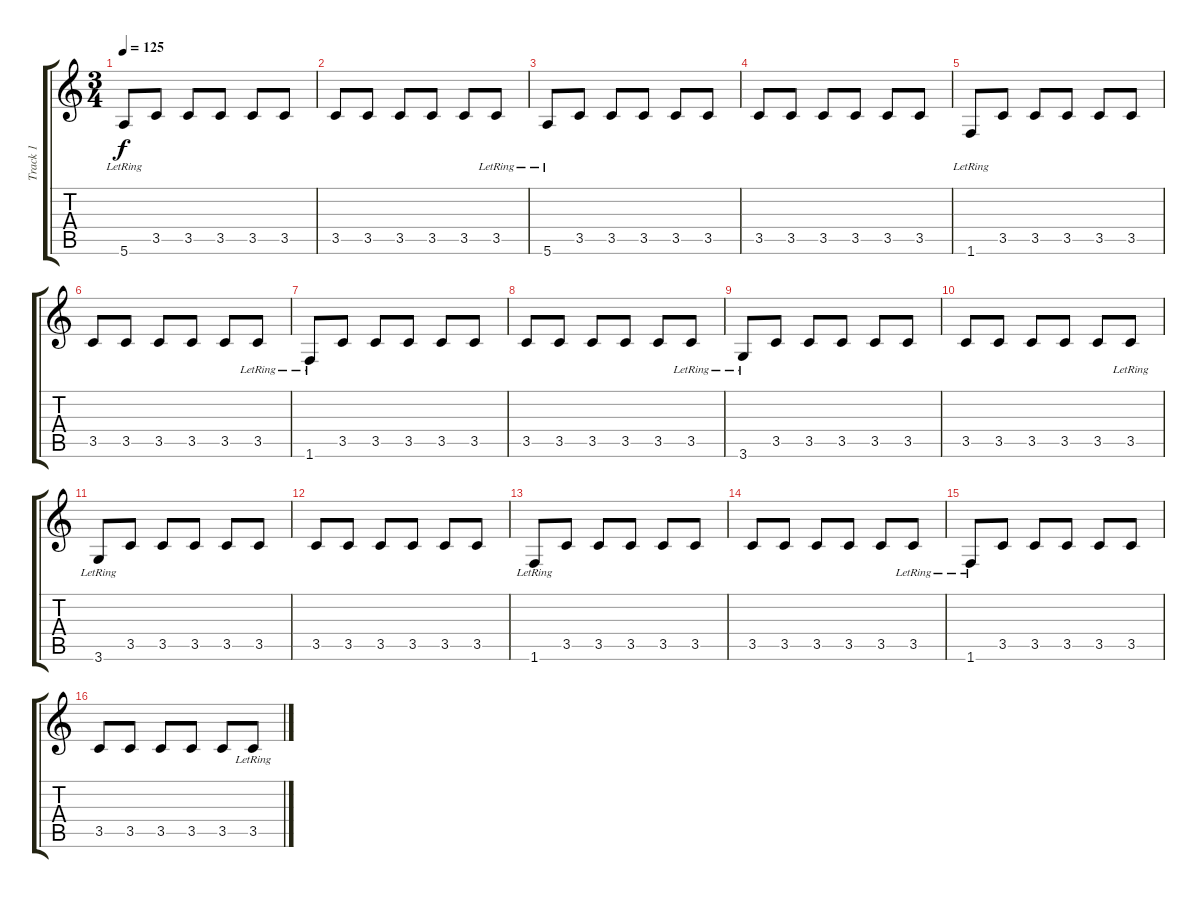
\track ("Track 1" "Track 1") {instrument electricguitarjazz}
\staff {score tabs}
\tuning (E4 B3 G3 D3 A2 E2) {hide}
\ts (3 4)
\tempo 125
\clef g2
\ks c
5.6{lr}.8{dy f} 3.5.8 3.5.8 3.5.8 3.5.8 3.5.8 |
3.5.8 3.5.8 3.5.8 3.5.8 3.5.8 3.5{lr}.8 |
5.6{lr}.8 3.5.8 3.5.8 3.5.8 3.5.8 3.5.8 |
3.5.8 3.5.8 3.5.8 3.5.8 3.5.8 3.5.8 |
1.6{lr}.8 3.5.8 3.5.8 3.5.8 3.5.8 3.5.8 |
3.5.8 3.5.8 3.5.8 3.5.8 3.5.8 3.5{lr}.8 |
1.6{lr}.8 3.5.8 3.5.8 3.5.8 3.5.8 3.5.8 |
3.5.8 3.5.8 3.5.8 3.5.8 3.5.8 3.5{lr}.8 |
3.6{lr}.8 3.5.8 3.5.8 3.5.8 3.5.8 3.5.8 |
3.5.8 3.5.8 3.5.8 3.5.8 3.5.8 3.5{lr}.8 |
3.6{lr}.8 3.5.8 3.5.8 3.5.8 3.5.8 3.5.8 |
3.5.8 3.5.8 3.5.8 3.5.8 3.5.8 3.5.8 |
1.6{lr}.8 3.5.8 3.5.8 3.5.8 3.5.8 3.5.8 |
3.5.8 3.5.8 3.5.8 3.5.8 3.5.8 3.5{lr}.8 |
1.6{lr}.8 3.5.8 3.5.8 3.5.8 3.5.8 3.5.8 |
3.5.8 3.5.8 3.5.8 3.5.8 3.5.8 3.5{lr}.8
